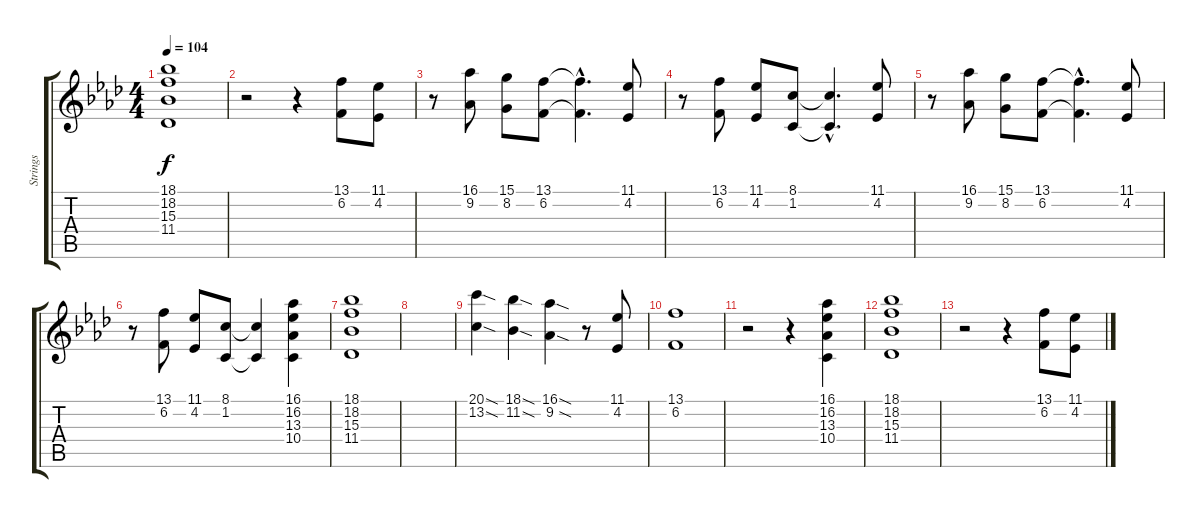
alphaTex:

\track ("Strings" "Strings") {instrument stringensemble1}
\staff {score tabs}
\tuning (E4 B3 G3 D3 A2 E2) {hide}
\ts (4 4)
\tempo 104
\clef g2
\ks ab
(18.1 18.2 15.3 11.4).1{dy f} |
r.2 r.4 (13.1 6.2).8 (11.1 4.2).8 |
r.8 (16.1 9.2).8 (15.1 8.2).8 (13.1 6.2).8 (13.1{hac t} 6.2{hac t}).4{d} (11.1 4.2).8 |
r.8 (13.1 6.2).8 (11.1 4.2).8 (8.1 1.2).8 (8.1{hac t} 1.2{hac t}).4{d} (11.1 4.2).8 |
r.8 (16.1 9.2).8 (15.1 8.2).8 (13.1 6.2).8 (13.1{hac t} 6.2{hac t}).4{d} (11.1 4.2).8 |
r.8 (13.1 6.2).8 (11.1 4.2).8 (8.1 1.2).8 (8.1{t} 1.2{t}).4 (16.1 16.2 13.3 10.4).4 |
(18.1 18.2 15.3 11.4).1 |
|
(20.1{sod} 13.2{sod}).4 (18.1{sod} 11.2{sod}).4 (16.1{sod} 9.2{sod}).4 r.8 (11.1 4.2).8 |
(13.1 6.2).1 |
r.2 r.4 (16.1 16.2 13.3 10.4).4 |
(18.1 18.2 15.3 11.4).1 |
r.2 r.4 (13.1 6.2).8 (11.1 4.2).8
